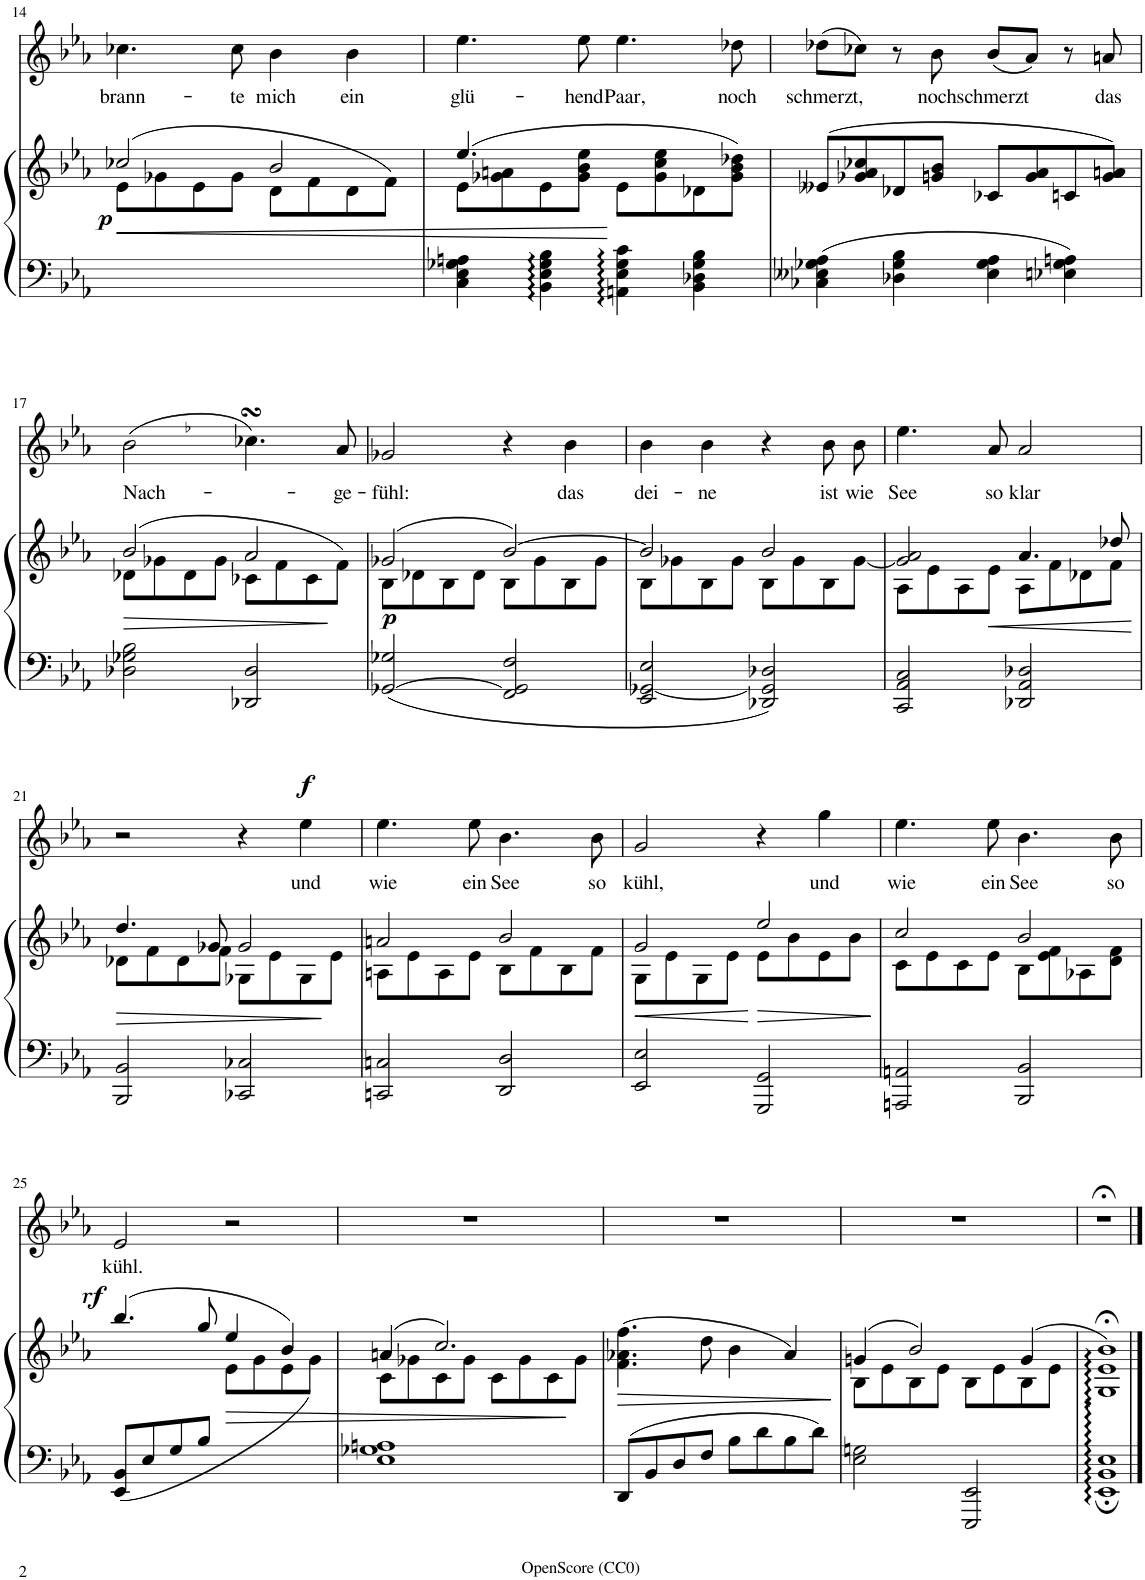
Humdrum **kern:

**kern	**kern	**dynam	**kern	**text	**dynam
*part2	*part2	*part2	*part1	*part1	*part1
*staff3	*staff2	*staff2/3	*staff1	*staff1	*staff1
*I"Pianoforte	*	*	*I"Singstimme Voice	*	*
*I'Pno	*	*	*	*	*
!!LO:PB:g=z
*clefF4	*clefG2	*	*clefG2	*	*
*k[b-e-a-]	*k[b-e-a-]	*	*k[b-e-a-]	*	*
*M4/4	*M4/4	*	*M4/4	*	*
*met(c)	*met(c)	*	*met(c)	*	*
=14	=14	=14	=14	=14	=14
*	*^	*	*	*	*
!	!	!	!LO:HP:b	!	!LO:LY:b	!
!	!	!	!LO:DY:n=1:b	!	!	!
1ryy	(>2cc-X/	8e-\L	< p	4.cc-X\	brann-	.
.	.	8g-X\	.	.	.	.
.	.	8e-\	.	.	.	.
!	!	!	!	!	!LO:LY:b	!
.	.	8g-\J	.	8cc-\	-te	.
!	!	!	!	!	!LO:LY:b	!
.	2b-/	8d\L	.	4b-\	mich	.
.	.	8f\	.	.	.	.
!	!	!	!	!	!LO:LY:b	!
.	.	8d\	.	4b-\	ein	.
.	.	8f\J)	.	.	.	.
=15	=15	=15	=15	=15	=15	=15
!	!	!	!	!	!LO:LY:b	!
4C\ 4E-\ 4G-X\ 4An\	(>4.ee-/	8e-\L	.	4.ee-\	glü-	.
.	.	8g-X\ 8an\	.	.	.	.
4BB-\:: 4E-\:: 4G-\:: 4B-\::	.	8e-\	.	.	.	.
!	!	!	!	!	!LO:LY:b	!
.	8ryy	8g-\ 8b-\ 8ee-\J	.	8ee-\	-hend	.
!	!	!	!	!	!LO:LY:b	!
4AAn\:: 4E-\:: 4G-\:: 4c\::	2ryy	8e-\L	[	4.ee-\	Paar,	.
.	.	8g-\ 8cc\ 8ee-\	.	.	.	.
4BB-\ 4D-X\ 4G-\ 4B-\	.	8d-X\	.	.	.	.
!	!	!	!	!	!LO:LY:b	!
.	.	8g-\ 8b-\ 8dd-X\J)	.	8dd-X\	noch	.
=16	=16	=16	=16	=16	=16	=16
!	!	!	!	!	!LO:LY:b	!
*	*v	*v	*	*	*	*
4C-X\ 4E--X\ 4G-X\ 4A-\	(>8e--X/L	.	(8dd-X\L	schmerzt,	.
.	8g-X/ 8a-/ 8cc-X/	.	8cc-X\J)	.	.
4D-X\ 4G-\ 4B-\	8d-X/	.	8r	.	.
!	!	!	!	!LO:LY:b	!
.	8gn/ 8b-/J	.	8b-\	noch	.
!	!	!	!	!LO:LY:b	!
4E--\ 4G-\ 4A-\	8c-X/L	.	(8b-/L	schmerzt	.
.	8g/ 8a-/	.	8a-/J)	.	.
4E-X\ 4G-\ 4An\	8cn/	.	8r	.	.
!	!	!	!	!LO:LY:b	!
.	8g/ 8an/J)	.	8an/	das	.
!!LO:LB:g=z
=17	=17	=17	=17	=17	=17
!	!	!LO:HP:b	!	!LO:LY:b	!
*	*^	*	*	*	*
2D-X\ 2G-X\ 2B-\	(>2b-/	8d-X\L	>	(2b-\	Nach-	.
.	.	8g-X\	.	.	.	.
.	.	8d-\	.	.	.	.
.	.	8g-\J	.	.	.	.
2DD-X/ 2D-/	2a-/	8c-X\L	.	4.cc-XsSSs\)	.	.
.	.	8f\	.	.	.	.
.	.	8c-\	.	.	.	.
!	!	!	!	!	!LO:LY:b	!
.	.	8f\J)	]	8a-/	-ge-	.
=18	=18	=18	=18	=18	=18	=18
!	!	!	!LO:DY:b	!	!LO:LY:b	!
[>2GG-X/ 2G-X/	(2g-X/	8B-\L	p	2g-X/	-fühl:	.
.	.	8d-X\	.	.	.	.
.	.	8B-\	.	.	.	.
.	.	8d-\J	.	.	.	.
2FF/ 2GG-/] 2F/	[2b-/)	8B-\L	.	4r	.	.
.	.	8g-\	.	.	.	.
!	!	!	!	!	!LO:LY:b	!
.	.	8B-\	.	4b-\	das	.
.	.	8g-\J	.	.	.	.
=19	=19	=19	=19	=19	=19	=19
!	!	!	!	!	!LO:LY:b	!
2EE-/ [2GG-X/ 2E-/	2b-/]	8B-\L	.	4b-\	dei-	.
.	.	8g-X\	.	.	.	.
!	!	!	!	!	!LO:LY:b	!
.	.	8B-\	.	4b-\	-ne	.
.	.	8g-\J	.	.	.	.
2DD-X/ 2GG-/] 2D-X/	2b-/	8B-\L	.	4r	.	.
.	.	8g-\	.	.	.	.
!	!	!	!	!	!LO:LY:b	!
.	.	8B-\	.	8b-\	ist	.
!	!	!	!	!	!LO:LY:b	!
.	.	[8g-\J	.	8b-\	wie	.
=20	=20	=20	=20	=20	=20	=20
!	!	!	!	!	!LO:LY:b	!
2CC/ 2AA-/ 2C/	2g-/] 2a-/	8A-\L	.	4.ee-\	See	.
.	.	8e-\	.	.	.	.
.	.	8A-\	.	.	.	.
!	!	!	!LO:HP:b	!	!LO:LY:b	!
.	.	8e-\J	<	8a-/	so	.
!	!	!	!	!	!LO:LY:b	!
2DD-X/ 2AA-/ 2D-X/	4.a-/	8A-\L	.	2a-/	klar	.
.	.	8f\	.	.	.	.
.	.	8d-X\	.	.	.	.
.	8dd-X/	8f\J	.	.	.	.
!!LO:LB:g=z
=21	=21	=21	=21	=21	=21	=21
!	!	!	!LO:HP:b	!	!	!
2BBB-/ 2BB-/	4.dd/	8d-X\L	>	2r	.	.
.	.	8f\	.	.	.	.
.	.	8d-\	.	.	.	.
.	8g-X/	8f\J	.	.	.	.
2CC-X/ 2C-X/	2g-/	8G-X\L	.	4r	.	.
.	.	8e-\	.	.	.	.
!	!	!	!	!	!LO:LY:b	!LO:DY:a
.	.	8G-\	.	4ee-\	und	f
.	.	8e-\J	[	.	.	.
=22	=22	=22	=22	=22	=22	=22
!	!	!	!	!	!LO:LY:b	!
2CCn/ 2Cn/	2an/	8An\L	.	4.ee-\	wie	.
.	.	8e-\	.	.	.	.
.	.	8A\	.	.	.	.
!	!	!	!	!	!LO:LY:b	!
.	.	8e-\J	.	8ee-\	ein	.
!	!	!	!	!	!LO:LY:b	!
2DD/ 2D/	2b-/	8B-\L	.	4.b-\	See	.
.	.	8f\	.	.	.	.
.	.	8B-\	.	.	.	.
!	!	!	!	!	!LO:LY:b	!
.	.	8f\J	.	8b-\	so	.
=23	=23	=23	=23	=23	=23	=23
!	!	!	!LO:HP:b	!	!LO:LY:b	!
2EE-/ 2E-/	2g/	8G\L	<	2g/	kühl,	.
.	.	8e-\	.	.	.	.
.	.	8G\	.	.	.	.
.	.	8e-\J	.	.	.	.
!	!	!	!LO:HP:n=1:b	!	!	!
2GGG/ 2GG/	2ee-/	8e-\L	] >	4r	.	.
.	.	8b-\	.	.	.	.
!	!	!	!	!	!LO:LY:b	!
.	.	8e-\	.	4gg\	und	.
.	.	8b-\J	.	.	.	.
*	*v	*v	*	*	*	*
.	.	[	.	.	.
=24	=24	=24	=24	=24	=24
*	*^	*	*	*	*
!	!	!	!	!	!LO:LY:b	!
2AAAn/ 2AAn/	2cc/	8c\L	.	4.ee-\	wie	.
.	.	8e-\	.	.	.	.
.	.	8c\	.	.	.	.
!	!	!	!	!	!LO:LY:b	!
.	.	8e-\J	.	8ee-\	ein	.
!	!	!	!	!	!LO:LY:b	!
2BBB-/ 2BB-/	2b-/	8B-\L	.	4.b-\	See	.
.	.	8e-\ 8f\	.	.	.	.
.	.	8A-X\	.	.	.	.
!	!	!	!	!	!LO:LY:b	!
.	.	8d\ 8f\J	.	8b-\	so	.
!!LO:LB:g=z
=25	=25	=25	=25	=25	=25	=25
!	!	!	!LO:DY:a	!	!LO:LY:b	!
(<8EE-/ 8BB-/L	(>4.bb-/	2ryy	rf	2e-/	kühl.	.
8E-/	.	.	.	.	.	.
8G/	.	.	.	.	.	.
8B-/J	8gg/	.	.	.	.	.
!	!	!	!LO:HP:b	!	!	!
2ryy	4ee-/	8e-\L	>	2r	.	.
.	.	8g\	.	.	.	.
.	4b-/)	8e-\	.	.	.	.
.	.	8g\J)	.	.	.	.
=26	=26	=26	=26	=26	=26	=26
1E- 1G-X 1An	(4an/	8c\L	.	1r	.	.
.	.	8g-X\	.	.	.	.
.	2.cc/)	8c\	.	.	.	.
.	.	8g-\J	.	.	.	.
.	.	8c\L	.	.	.	.
.	.	8g-\	.	.	.	.
.	.	8c\	.	.	.	.
.	.	8g-\J	]	.	.	.
*	*v	*v	*	*	*	*
=27	=27	=27	=27	=27	=27
8DD/L	(4.f\ 4.a-X\ 4.ff\	.	1r	.	.
8BB-/	.	.	.	.	.
8D/	.	.	.	.	.
8F/J	8dd\	.	.	.	.
8B-\L	4b-\	.	.	.	.
8d\	.	.	.	.	.
8B-\	4a-/)	.	.	.	.
8d\J	.	.	.	.	.
.	.	]	.	.	.
=28	=28	=28	=28	=28	=28
*	*^	*	*	*	*
2E-\ 2Gn\	(4gn/	8B-\L	.	1r	.	.
.	.	8e-\	.	.	.	.
.	2b-/)	8B-\	.	.	.	.
.	.	8e-\J	.	.	.	.
2EEE-/ 2EE-/	.	8B-\L	.	.	.	.
.	.	8e-\	.	.	.	.
.	(4g/	8B-\	.	.	.	.
.	.	8e-\J	.	.	.	.
*	*v	*v	*	*	*	*
=29	=29	=29	=29	=29	=29
1EE-:; 1BB-:; 1E-:;	1G::;< 1e-::;< 1b-::;<)	.	1r;<	.	.
==	==	==	==	==	==
*-	*-	*-	*-	*-	*-
